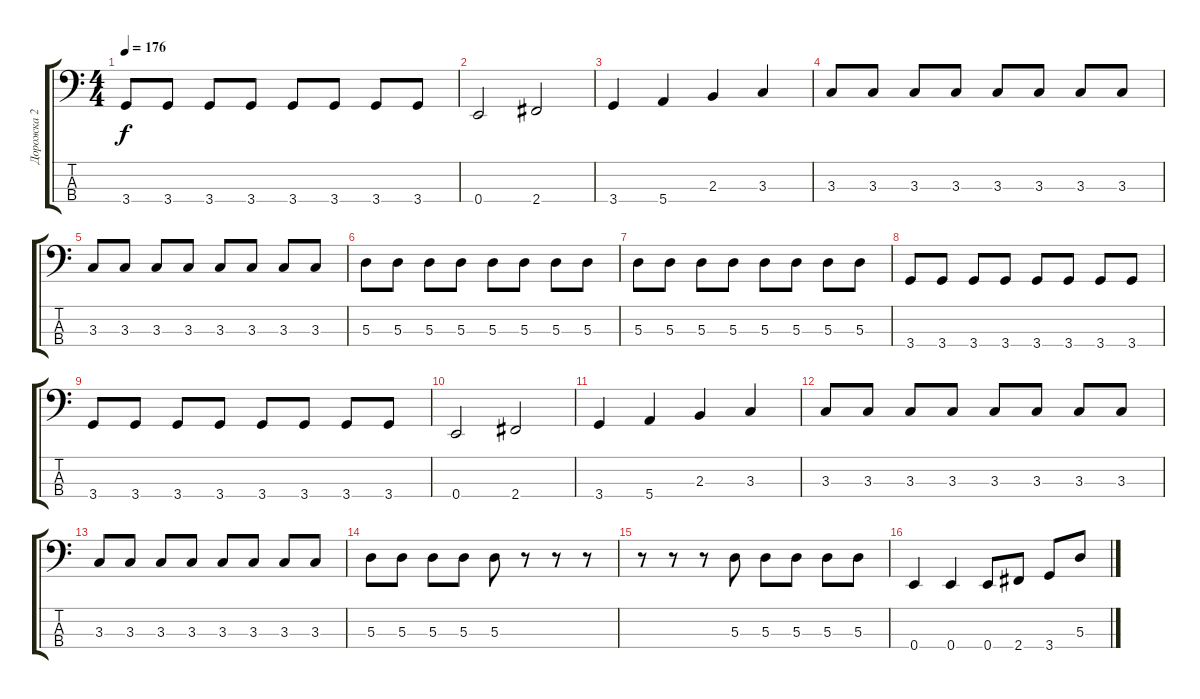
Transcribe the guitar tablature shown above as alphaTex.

\track ("Дорожка 2" "Дорожка 2") {instrument electricbasspick}
\staff {score tabs}
\tuning (G2 D2 A1 E1) {hide}
\ts (4 4)
\tempo 176
\clef f4
\ks c
3.4.8{dy f} 3.4.8 3.4.8 3.4.8 3.4.8 3.4.8 3.4.8 3.4.8 |
0.4.2 2.4.2 |
3.4.4 5.4.4 2.3.4 3.3.4 |
3.3.8 3.3.8 3.3.8 3.3.8 3.3.8 3.3.8 3.3.8 3.3.8 |
3.3.8 3.3.8 3.3.8 3.3.8 3.3.8 3.3.8 3.3.8 3.3.8 |
5.3.8 5.3.8 5.3.8 5.3.8 5.3.8 5.3.8 5.3.8 5.3.8 |
5.3.8 5.3.8 5.3.8 5.3.8 5.3.8 5.3.8 5.3.8 5.3.8 |
3.4.8 3.4.8 3.4.8 3.4.8 3.4.8 3.4.8 3.4.8 3.4.8 |
3.4.8 3.4.8 3.4.8 3.4.8 3.4.8 3.4.8 3.4.8 3.4.8 |
0.4.2 2.4.2 |
3.4.4 5.4.4 2.3.4 3.3.4 |
3.3.8 3.3.8 3.3.8 3.3.8 3.3.8 3.3.8 3.3.8 3.3.8 |
3.3.8 3.3.8 3.3.8 3.3.8 3.3.8 3.3.8 3.3.8 3.3.8 |
5.3.8 5.3.8 5.3.8 5.3.8 5.3.8 r.8 r.8 r.8 |
r.8 r.8 r.8 5.3.8 5.3.8 5.3.8 5.3.8 5.3.8 |
0.4.4 0.4.4 0.4.8 2.4.8 3.4.8 5.3.8
